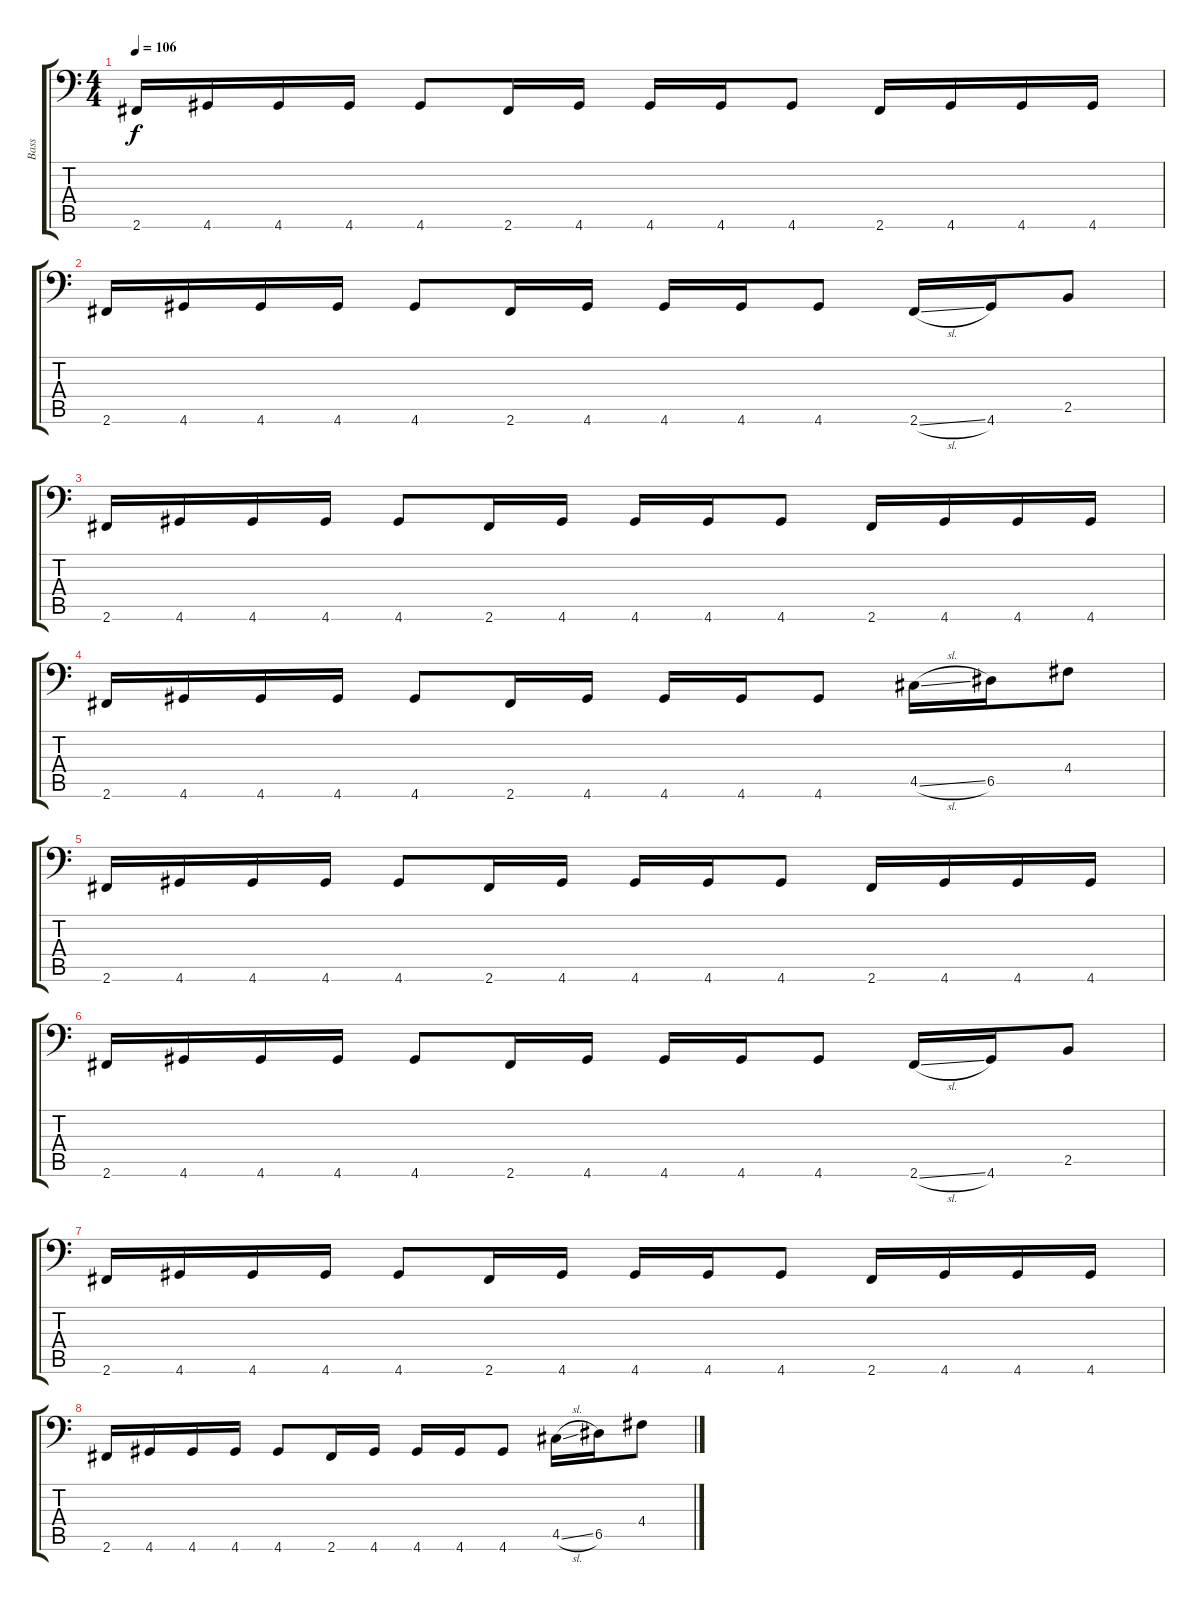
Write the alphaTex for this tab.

\track ("Bass" "Bass") {instrument electricbassfinger}
\staff {score tabs}
\tuning (E3 B2 G2 D2 A1 E1) {hide}
\ts (4 4)
\tempo 106
\clef f4
\ks c
2.6.16{dy f} 4.6.16 4.6.16 4.6.16 4.6.8 2.6.16 4.6.16 4.6.16 4.6.16 4.6.8 2.6.16 4.6.16 4.6.16 4.6.16 |
2.6.16 4.6.16 4.6.16 4.6.16 4.6.8 2.6.16 4.6.16 4.6.16 4.6.16 4.6.8 2.6{sl}.16 4.6.16 2.5.8 |
2.6.16 4.6.16 4.6.16 4.6.16 4.6.8 2.6.16 4.6.16 4.6.16 4.6.16 4.6.8 2.6.16 4.6.16 4.6.16 4.6.16 |
2.6.16 4.6.16 4.6.16 4.6.16 4.6.8 2.6.16 4.6.16 4.6.16 4.6.16 4.6.8 4.5{sl}.16 6.5.16 4.4.8 |
2.6.16 4.6.16 4.6.16 4.6.16 4.6.8 2.6.16 4.6.16 4.6.16 4.6.16 4.6.8 2.6.16 4.6.16 4.6.16 4.6.16 |
2.6.16 4.6.16 4.6.16 4.6.16 4.6.8 2.6.16 4.6.16 4.6.16 4.6.16 4.6.8 2.6{sl}.16 4.6.16 2.5.8 |
2.6.16 4.6.16 4.6.16 4.6.16 4.6.8 2.6.16 4.6.16 4.6.16 4.6.16 4.6.8 2.6.16 4.6.16 4.6.16 4.6.16 |
2.6.16 4.6.16 4.6.16 4.6.16 4.6.8 2.6.16 4.6.16 4.6.16 4.6.16 4.6.8 4.5{sl}.16 6.5.16 4.4.8
